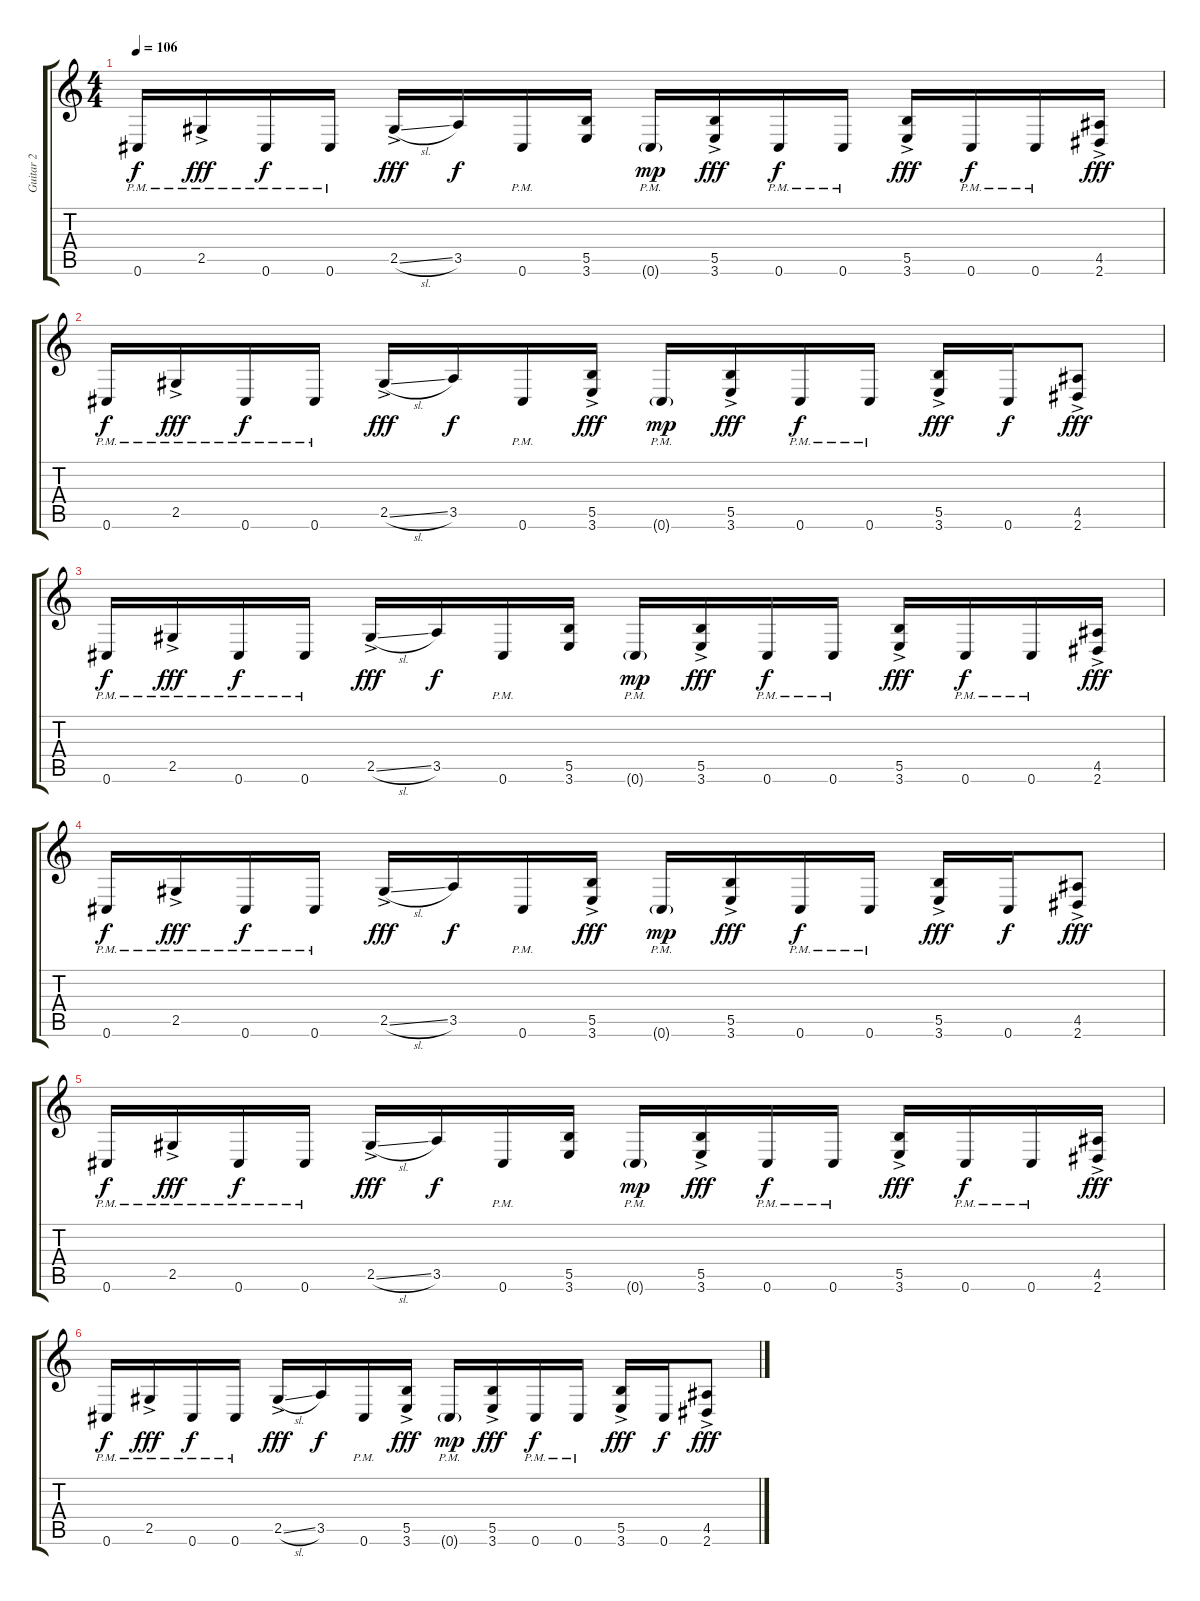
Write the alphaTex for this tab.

\track ("Guitar 2" "Guitar 2") {instrument electricguitarjazz}
\staff {score tabs}
\tuning (Db4 Ab3 E3 B2 Gb2 Db2) {hide}
\ts (4 4)
\tempo 106
\clef g2
\ks c
0.6{pm}.16{dy f} 2.5{ac pm}.16{dy fff} 0.6{pm}.16{dy f} 0.6{pm}.16 2.5{sl ac}.16{dy fff} 3.5.16{dy f} 0.6{pm}.16 (5.5 3.6).16 0.6{g pm}.16{dy mp} (5.5{ac} 3.6{ac}).16{dy fff} 0.6{pm}.16{dy f} 0.6{pm}.16 (5.5{ac} 3.6{ac}).16{dy fff} 0.6{pm}.16{dy f} 0.6{pm}.16 (4.5{ac} 2.6{ac}).16{dy fff} |
0.6{pm}.16{dy f} 2.5{ac pm}.16{dy fff} 0.6{pm}.16{dy f} 0.6{pm}.16 2.5{sl ac}.16{dy fff} 3.5.16{dy f} 0.6{pm}.16 (5.5{ac} 3.6{ac}).16{dy fff} 0.6{g pm}.16{dy mp} (5.5{ac} 3.6{ac}).16{dy fff} 0.6{pm}.16{dy f} 0.6{pm}.16 (5.5{ac} 3.6{ac}).16{dy fff} 0.6.16{dy f} (4.5{ac} 2.6{ac}).8{dy fff} |
0.6{pm}.16{dy f} 2.5{ac pm}.16{dy fff} 0.6{pm}.16{dy f} 0.6{pm}.16 2.5{sl ac}.16{dy fff} 3.5.16{dy f} 0.6{pm}.16 (5.5 3.6).16 0.6{g pm}.16{dy mp} (5.5{ac} 3.6{ac}).16{dy fff} 0.6{pm}.16{dy f} 0.6{pm}.16 (5.5{ac} 3.6{ac}).16{dy fff} 0.6{pm}.16{dy f} 0.6{pm}.16 (4.5{ac} 2.6{ac}).16{dy fff} |
0.6{pm}.16{dy f} 2.5{ac pm}.16{dy fff} 0.6{pm}.16{dy f} 0.6{pm}.16 2.5{sl ac}.16{dy fff} 3.5.16{dy f} 0.6{pm}.16 (5.5{ac} 3.6{ac}).16{dy fff} 0.6{g pm}.16{dy mp} (5.5{ac} 3.6{ac}).16{dy fff} 0.6{pm}.16{dy f} 0.6{pm}.16 (5.5{ac} 3.6{ac}).16{dy fff} 0.6.16{dy f} (4.5{ac} 2.6{ac}).8{dy fff} |
0.6{pm}.16{dy f} 2.5{ac pm}.16{dy fff} 0.6{pm}.16{dy f} 0.6{pm}.16 2.5{sl ac}.16{dy fff} 3.5.16{dy f} 0.6{pm}.16 (5.5 3.6).16 0.6{g pm}.16{dy mp} (5.5{ac} 3.6{ac}).16{dy fff} 0.6{pm}.16{dy f} 0.6{pm}.16 (5.5{ac} 3.6{ac}).16{dy fff} 0.6{pm}.16{dy f} 0.6{pm}.16 (4.5{ac} 2.6{ac}).16{dy fff} |
0.6{pm}.16{dy f} 2.5{ac pm}.16{dy fff} 0.6{pm}.16{dy f} 0.6{pm}.16 2.5{sl ac}.16{dy fff} 3.5.16{dy f} 0.6{pm}.16 (5.5{ac} 3.6{ac}).16{dy fff} 0.6{g pm}.16{dy mp} (5.5{ac} 3.6{ac}).16{dy fff} 0.6{pm}.16{dy f} 0.6{pm}.16 (5.5{ac} 3.6{ac}).16{dy fff} 0.6.16{dy f} (4.5{ac} 2.6{ac}).8{dy fff}
